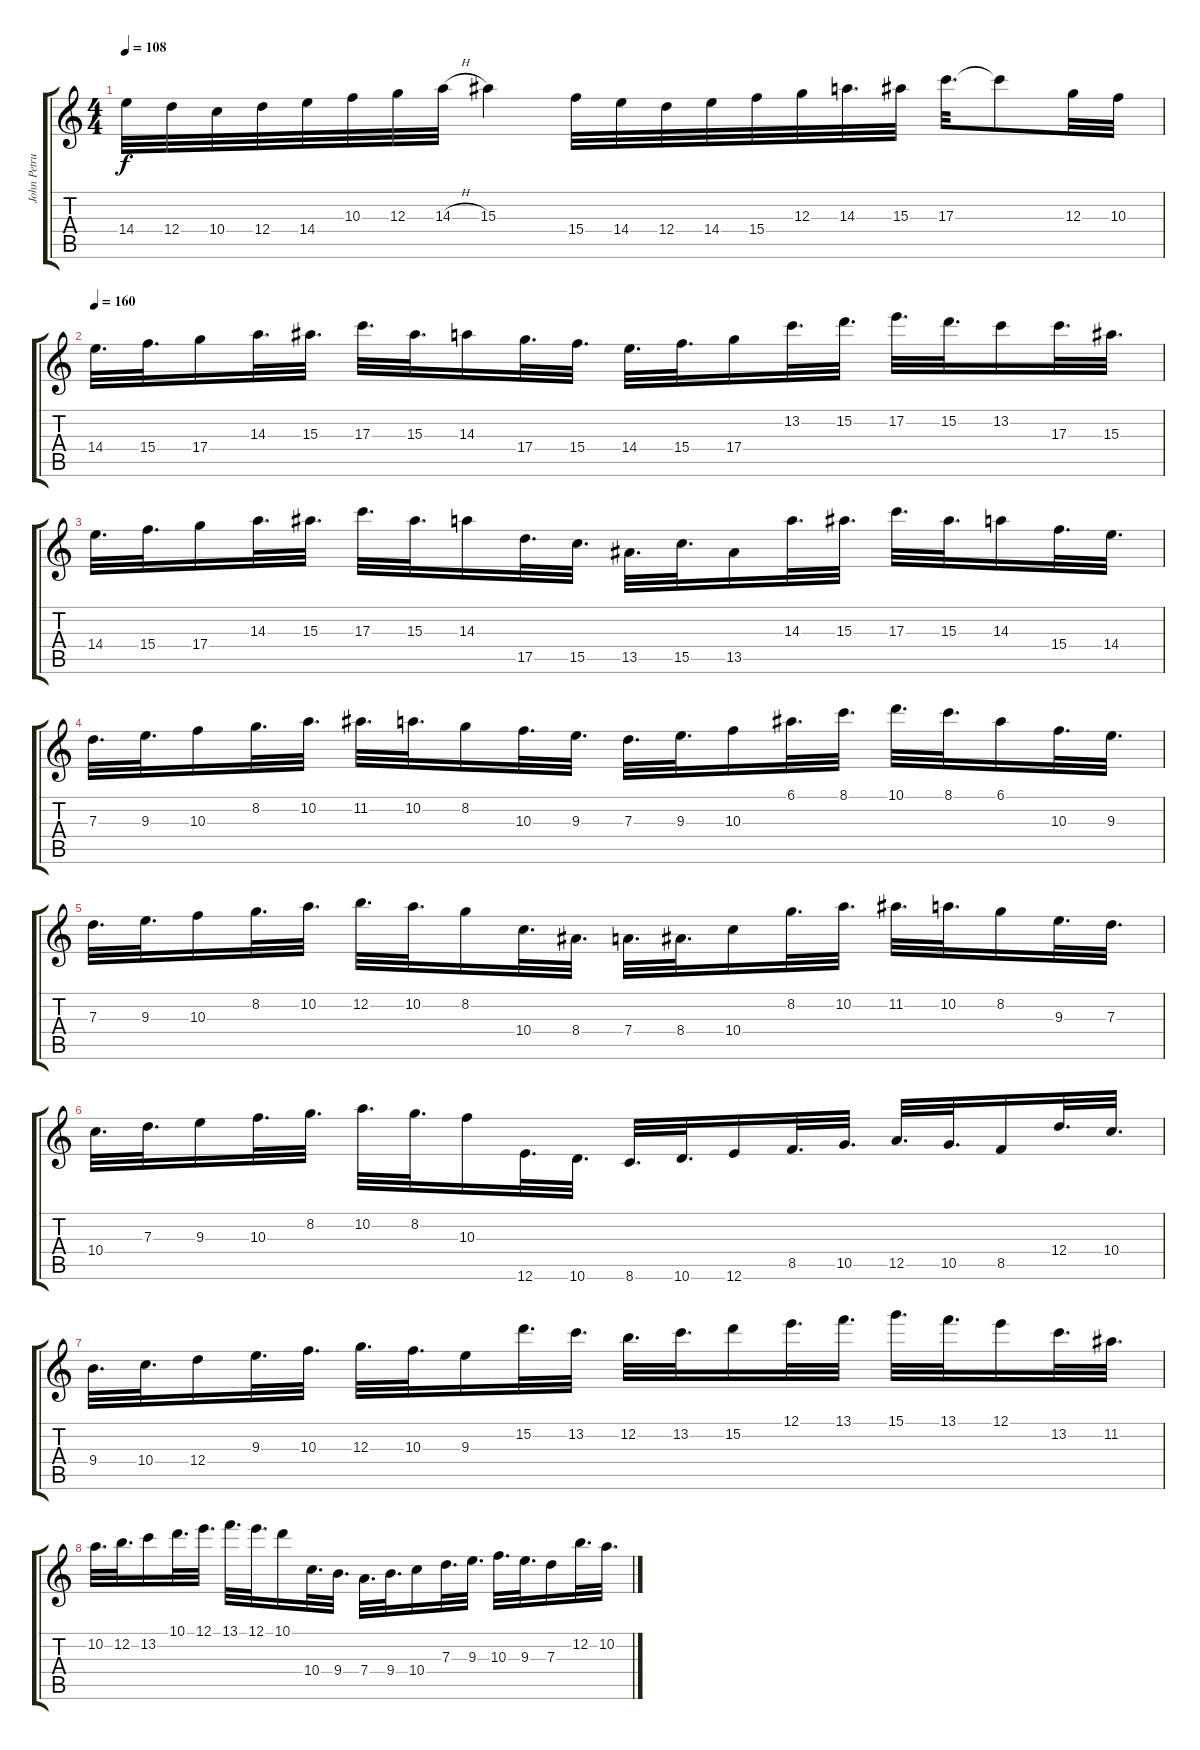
\track ("John Petrucci (Guitar)" "John Petru") {instrument distortionguitar}
\staff {score tabs}
\tuning (E4 B3 G3 D3 A2 E2) {hide}
\ts (4 4)
\tempo 108
\clef g2
\ks c
14.4.32{dy f} 12.4.32 10.4.32 12.4.32 14.4.32 10.3.32 12.3.32 14.3{h}.32 15.3.4 15.4.32 14.4.32 12.4.32 14.4.32 15.4.32 12.3.32 14.3.32{d} 15.3.32 17.3.32{d} 17.3{t}.8 12.3.32 10.3.32 |
\tempo 160
14.4.32{d} 15.4.32{d} 17.4.16 14.3.32{d} 15.3.32{d} 17.3.32{d} 15.3.32{d} 14.3.16 17.4.32{d} 15.4.32{d} 14.4.32{d} 15.4.32{d} 17.4.16 13.2.32{d} 15.2.32{d} 17.2.32{d} 15.2.32{d} 13.2.16 17.3.32{d} 15.3.32{d} |
14.4.32{d} 15.4.32{d} 17.4.16 14.3.32{d} 15.3.32{d} 17.3.32{d} 15.3.32{d} 14.3.16 17.5.32{d} 15.5.32{d} 13.5.32{d} 15.5.32{d} 13.5.16 14.3.32{d} 15.3.32{d} 17.3.32{d} 15.3.32{d} 14.3.16 15.4.32{d} 14.4.32{d} |
7.3.32{d} 9.3.32{d} 10.3.16 8.2.32{d} 10.2.32{d} 11.2.32{d} 10.2.32{d} 8.2.16 10.3.32{d} 9.3.32{d} 7.3.32{d} 9.3.32{d} 10.3.16 6.1.32{d} 8.1.32{d} 10.1.32{d} 8.1.32{d} 6.1.16 10.3.32{d} 9.3.32{d} |
7.3.32{d} 9.3.32{d} 10.3.16 8.2.32{d} 10.2.32{d} 12.2.32{d} 10.2.32{d} 8.2.16 10.4.32{d} 8.4.32{d} 7.4.32{d} 8.4.32{d} 10.4.16 8.2.32{d} 10.2.32{d} 11.2.32{d} 10.2.32{d} 8.2.16 9.3.32{d} 7.3.32{d} |
10.4.32{d} 7.3.32{d} 9.3.16 10.3.32{d} 8.2.32{d} 10.2.32{d} 8.2.32{d} 10.3.16 12.6.32{d} 10.6.32{d} 8.6.32{d} 10.6.32{d} 12.6.16 8.5.32{d} 10.5.32{d} 12.5.32{d} 10.5.32{d} 8.5.16 12.4.32{d} 10.4.32{d} |
9.4.32{d} 10.4.32{d} 12.4.16 9.3.32{d} 10.3.32{d} 12.3.32{d} 10.3.32{d} 9.3.16 15.2.32{d} 13.2.32{d} 12.2.32{d} 13.2.32{d} 15.2.16 12.1.32{d} 13.1.32{d} 15.1.32{d} 13.1.32{d} 12.1.16 13.2.32{d} 11.2.32{d} |
10.2.32{d} 12.2.32{d} 13.2.16 10.1.32{d} 12.1.32{d} 13.1.32{d} 12.1.32{d} 10.1.16 10.4.32{d} 9.4.32{d} 7.4.32{d} 9.4.32{d} 10.4.16 7.3.32{d} 9.3.32{d} 10.3.32{d} 9.3.32{d} 7.3.16 12.2.32{d} 10.2.32{d}
